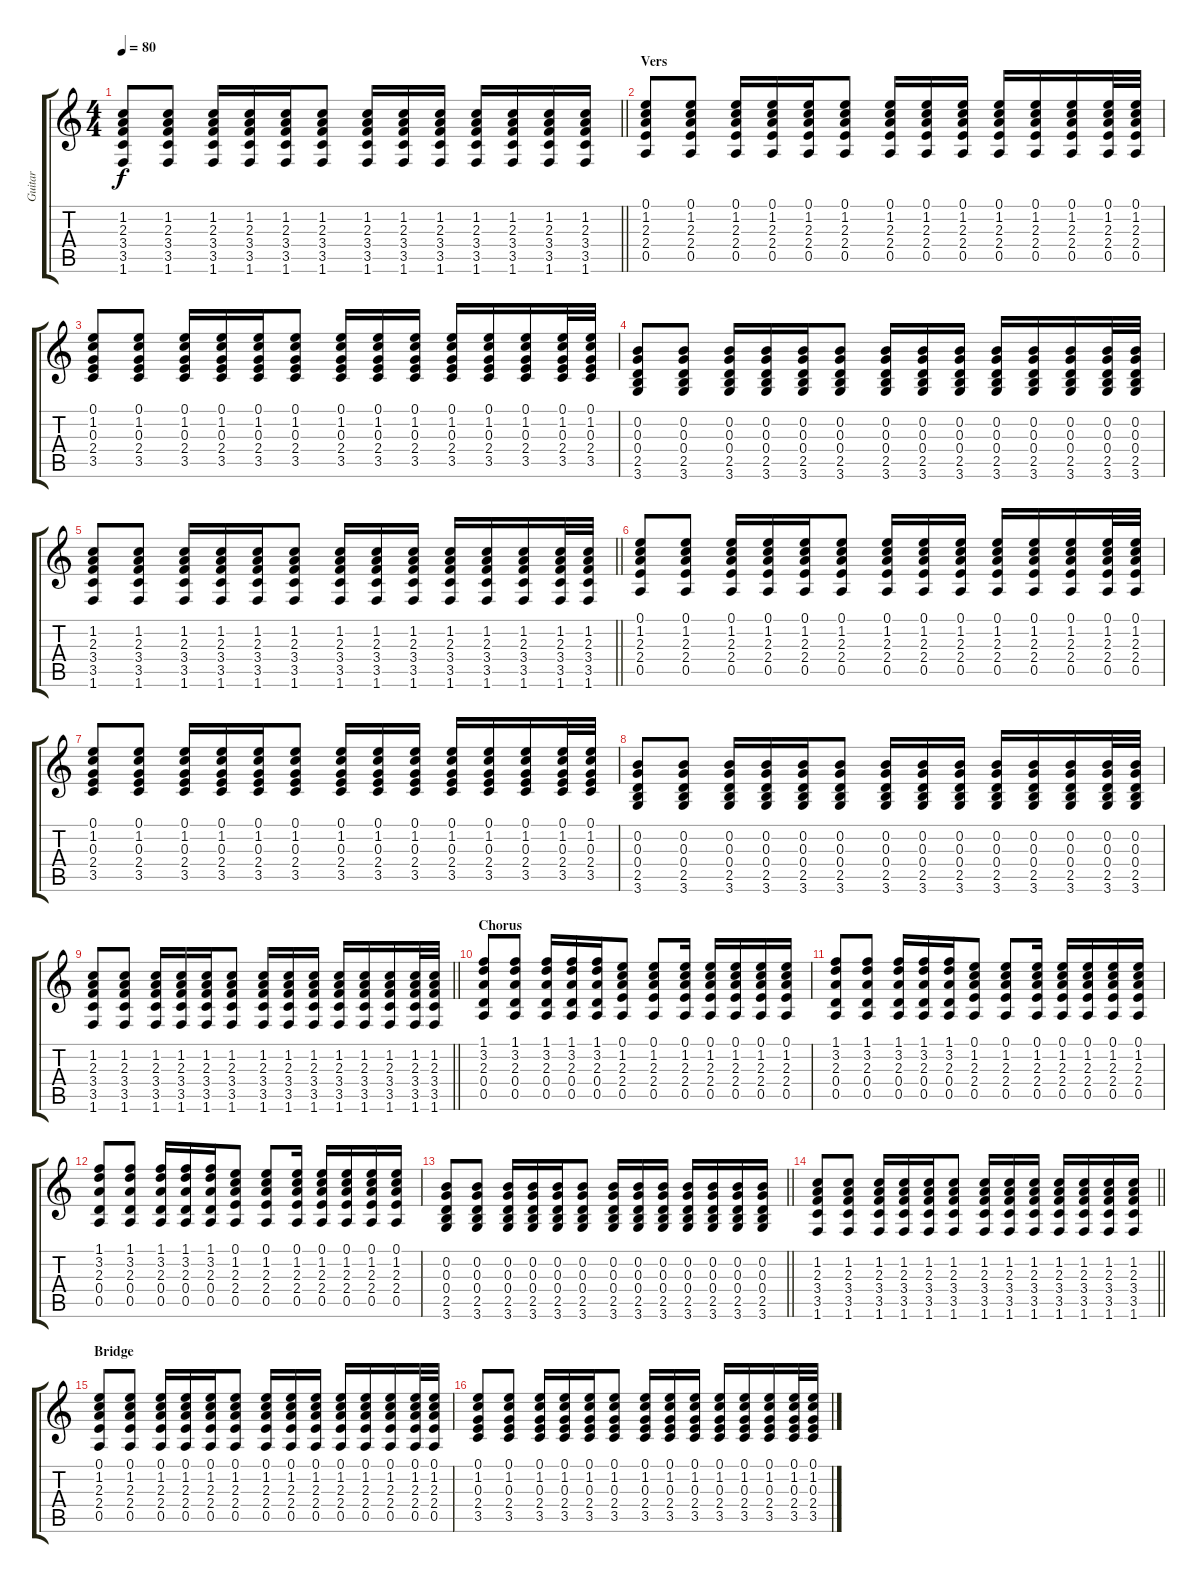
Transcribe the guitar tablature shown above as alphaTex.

\track ("Guitar" "Guitar") {instrument acousticguitarsteel}
\staff {score tabs}
\tuning (E4 B3 G3 D3 A2 E2) {hide}
\ts (4 4)
\tempo 80
\clef g2
\barLineRight lightlight
\ks c
(1.2 2.3 3.4 3.5 1.6).8{dy f} (1.2 2.3 3.4 3.5 1.6).8 (1.2 2.3 3.4 3.5 1.6).16 (1.2 2.3 3.4 3.5 1.6).16 (1.2 2.3 3.4 3.5 1.6).16 (1.2 2.3 3.4 3.5 1.6).8 (1.2 2.3 3.4 3.5 1.6).16 (1.2 2.3 3.4 3.5 1.6).16 (1.2 2.3 3.4 3.5 1.6).16 (1.2 2.3 3.4 3.5 1.6).16 (1.2 2.3 3.4 3.5 1.6).16 (1.2 2.3 3.4 3.5 1.6).16 (1.2 2.3 3.4 3.5 1.6).16 |
\section ("" "Vers")
(0.1 1.2 2.3 2.4 0.5).8 (0.1 1.2 2.3 2.4 0.5).8 (0.1 1.2 2.3 2.4 0.5).16 (0.1 1.2 2.3 2.4 0.5).16 (0.1 1.2 2.3 2.4 0.5).16 (0.1 1.2 2.3 2.4 0.5).8 (0.1 1.2 2.3 2.4 0.5).16 (0.1 1.2 2.3 2.4 0.5).16 (0.1 1.2 2.3 2.4 0.5).16 (0.1 1.2 2.3 2.4 0.5).16 (0.1 1.2 2.3 2.4 0.5).16 (0.1 1.2 2.3 2.4 0.5).16 (0.1 1.2 2.3 2.4 0.5).32 (0.1 1.2 2.3 2.4 0.5).32 |
(0.1 1.2 0.3 2.4 3.5).8 (0.1 1.2 0.3 2.4 3.5).8 (0.1 1.2 0.3 2.4 3.5).16 (0.1 1.2 0.3 2.4 3.5).16 (0.1 1.2 0.3 2.4 3.5).16 (0.1 1.2 0.3 2.4 3.5).8 (0.1 1.2 0.3 2.4 3.5).16 (0.1 1.2 0.3 2.4 3.5).16 (0.1 1.2 0.3 2.4 3.5).16 (0.1 1.2 0.3 2.4 3.5).16 (0.1 1.2 0.3 2.4 3.5).16 (0.1 1.2 0.3 2.4 3.5).16 (0.1 1.2 0.3 2.4 3.5).32 (0.1 1.2 0.3 2.4 3.5).32 |
(0.2 0.3 0.4 2.5 3.6).8 (0.2 0.3 0.4 2.5 3.6).8 (0.2 0.3 0.4 2.5 3.6).16 (0.2 0.3 0.4 2.5 3.6).16 (0.2 0.3 0.4 2.5 3.6).16 (0.2 0.3 0.4 2.5 3.6).8 (0.2 0.3 0.4 2.5 3.6).16 (0.2 0.3 0.4 2.5 3.6).16 (0.2 0.3 0.4 2.5 3.6).16 (0.2 0.3 0.4 2.5 3.6).16 (0.2 0.3 0.4 2.5 3.6).16 (0.2 0.3 0.4 2.5 3.6).16 (0.2 0.3 0.4 2.5 3.6).32 (0.2 0.3 0.4 2.5 3.6).32 |
\barLineRight lightlight
(1.2 2.3 3.4 3.5 1.6).8 (1.2 2.3 3.4 3.5 1.6).8 (1.2 2.3 3.4 3.5 1.6).16 (1.2 2.3 3.4 3.5 1.6).16 (1.2 2.3 3.4 3.5 1.6).16 (1.2 2.3 3.4 3.5 1.6).8 (1.2 2.3 3.4 3.5 1.6).16 (1.2 2.3 3.4 3.5 1.6).16 (1.2 2.3 3.4 3.5 1.6).16 (1.2 2.3 3.4 3.5 1.6).16 (1.2 2.3 3.4 3.5 1.6).16 (1.2 2.3 3.4 3.5 1.6).16 (1.2 2.3 3.4 3.5 1.6).32 (1.2 2.3 3.4 3.5 1.6).32 |
(0.1 1.2 2.3 2.4 0.5).8 (0.1 1.2 2.3 2.4 0.5).8 (0.1 1.2 2.3 2.4 0.5).16 (0.1 1.2 2.3 2.4 0.5).16 (0.1 1.2 2.3 2.4 0.5).16 (0.1 1.2 2.3 2.4 0.5).8 (0.1 1.2 2.3 2.4 0.5).16 (0.1 1.2 2.3 2.4 0.5).16 (0.1 1.2 2.3 2.4 0.5).16 (0.1 1.2 2.3 2.4 0.5).16 (0.1 1.2 2.3 2.4 0.5).16 (0.1 1.2 2.3 2.4 0.5).16 (0.1 1.2 2.3 2.4 0.5).32 (0.1 1.2 2.3 2.4 0.5).32 |
(0.1 1.2 0.3 2.4 3.5).8 (0.1 1.2 0.3 2.4 3.5).8 (0.1 1.2 0.3 2.4 3.5).16 (0.1 1.2 0.3 2.4 3.5).16 (0.1 1.2 0.3 2.4 3.5).16 (0.1 1.2 0.3 2.4 3.5).8 (0.1 1.2 0.3 2.4 3.5).16 (0.1 1.2 0.3 2.4 3.5).16 (0.1 1.2 0.3 2.4 3.5).16 (0.1 1.2 0.3 2.4 3.5).16 (0.1 1.2 0.3 2.4 3.5).16 (0.1 1.2 0.3 2.4 3.5).16 (0.1 1.2 0.3 2.4 3.5).32 (0.1 1.2 0.3 2.4 3.5).32 |
(0.2 0.3 0.4 2.5 3.6).8 (0.2 0.3 0.4 2.5 3.6).8 (0.2 0.3 0.4 2.5 3.6).16 (0.2 0.3 0.4 2.5 3.6).16 (0.2 0.3 0.4 2.5 3.6).16 (0.2 0.3 0.4 2.5 3.6).8 (0.2 0.3 0.4 2.5 3.6).16 (0.2 0.3 0.4 2.5 3.6).16 (0.2 0.3 0.4 2.5 3.6).16 (0.2 0.3 0.4 2.5 3.6).16 (0.2 0.3 0.4 2.5 3.6).16 (0.2 0.3 0.4 2.5 3.6).16 (0.2 0.3 0.4 2.5 3.6).32 (0.2 0.3 0.4 2.5 3.6).32 |
\barLineRight lightlight
(1.2 2.3 3.4 3.5 1.6).8 (1.2 2.3 3.4 3.5 1.6).8 (1.2 2.3 3.4 3.5 1.6).16 (1.2 2.3 3.4 3.5 1.6).16 (1.2 2.3 3.4 3.5 1.6).16 (1.2 2.3 3.4 3.5 1.6).8 (1.2 2.3 3.4 3.5 1.6).16 (1.2 2.3 3.4 3.5 1.6).16 (1.2 2.3 3.4 3.5 1.6).16 (1.2 2.3 3.4 3.5 1.6).16 (1.2 2.3 3.4 3.5 1.6).16 (1.2 2.3 3.4 3.5 1.6).16 (1.2 2.3 3.4 3.5 1.6).32 (1.2 2.3 3.4 3.5 1.6).32 |
\section ("" "Chorus")
(1.1 3.2 2.3 0.4 0.5).8 (1.1 3.2 2.3 0.4 0.5).8 (1.1 3.2 2.3 0.4 0.5).16 (1.1 3.2 2.3 0.4 0.5).16 (1.1 3.2 2.3 0.4 0.5).16 (0.1 1.2 2.3 2.4 0.5).8 (0.1 1.2 2.3 2.4 0.5).8 (0.1 1.2 2.3 2.4 0.5).16 (0.1 1.2 2.3 2.4 0.5).16 (0.1 1.2 2.3 2.4 0.5).16 (0.1 1.2 2.3 2.4 0.5).16 (0.1 1.2 2.3 2.4 0.5).16 |
(1.1 3.2 2.3 0.4 0.5).8 (1.1 3.2 2.3 0.4 0.5).8 (1.1 3.2 2.3 0.4 0.5).16 (1.1 3.2 2.3 0.4 0.5).16 (1.1 3.2 2.3 0.4 0.5).16 (0.1 1.2 2.3 2.4 0.5).8 (0.1 1.2 2.3 2.4 0.5).8 (0.1 1.2 2.3 2.4 0.5).16 (0.1 1.2 2.3 2.4 0.5).16 (0.1 1.2 2.3 2.4 0.5).16 (0.1 1.2 2.3 2.4 0.5).16 (0.1 1.2 2.3 2.4 0.5).16 |
(1.1 3.2 2.3 0.4 0.5).8 (1.1 3.2 2.3 0.4 0.5).8 (1.1 3.2 2.3 0.4 0.5).16 (1.1 3.2 2.3 0.4 0.5).16 (1.1 3.2 2.3 0.4 0.5).16 (0.1 1.2 2.3 2.4 0.5).8 (0.1 1.2 2.3 2.4 0.5).8 (0.1 1.2 2.3 2.4 0.5).16 (0.1 1.2 2.3 2.4 0.5).16 (0.1 1.2 2.3 2.4 0.5).16 (0.1 1.2 2.3 2.4 0.5).16 (0.1 1.2 2.3 2.4 0.5).16 |
\barLineRight lightlight
(0.2 0.3 0.4 2.5 3.6).8 (0.2 0.3 0.4 2.5 3.6).8 (0.2 0.3 0.4 2.5 3.6).16 (0.2 0.3 0.4 2.5 3.6).16 (0.2 0.3 0.4 2.5 3.6).16 (0.2 0.3 0.4 2.5 3.6).8 (0.2 0.3 0.4 2.5 3.6).16 (0.2 0.3 0.4 2.5 3.6).16 (0.2 0.3 0.4 2.5 3.6).16 (0.2 0.3 0.4 2.5 3.6).16 (0.2 0.3 0.4 2.5 3.6).16 (0.2 0.3 0.4 2.5 3.6).16 (0.2 0.3 0.4 2.5 3.6).16 |
\barLineRight lightlight
(1.2 2.3 3.4 3.5 1.6).8 (1.2 2.3 3.4 3.5 1.6).8 (1.2 2.3 3.4 3.5 1.6).16 (1.2 2.3 3.4 3.5 1.6).16 (1.2 2.3 3.4 3.5 1.6).16 (1.2 2.3 3.4 3.5 1.6).8 (1.2 2.3 3.4 3.5 1.6).16 (1.2 2.3 3.4 3.5 1.6).16 (1.2 2.3 3.4 3.5 1.6).16 (1.2 2.3 3.4 3.5 1.6).16 (1.2 2.3 3.4 3.5 1.6).16 (1.2 2.3 3.4 3.5 1.6).16 (1.2 2.3 3.4 3.5 1.6).16 |
\section ("" "Bridge")
(0.1 1.2 2.3 2.4 0.5).8 (0.1 1.2 2.3 2.4 0.5).8 (0.1 1.2 2.3 2.4 0.5).16 (0.1 1.2 2.3 2.4 0.5).16 (0.1 1.2 2.3 2.4 0.5).16 (0.1 1.2 2.3 2.4 0.5).8 (0.1 1.2 2.3 2.4 0.5).16 (0.1 1.2 2.3 2.4 0.5).16 (0.1 1.2 2.3 2.4 0.5).16 (0.1 1.2 2.3 2.4 0.5).16 (0.1 1.2 2.3 2.4 0.5).16 (0.1 1.2 2.3 2.4 0.5).16 (0.1 1.2 2.3 2.4 0.5).32 (0.1 1.2 2.3 2.4 0.5).32 |
(0.1 1.2 0.3 2.4 3.5).8 (0.1 1.2 0.3 2.4 3.5).8 (0.1 1.2 0.3 2.4 3.5).16 (0.1 1.2 0.3 2.4 3.5).16 (0.1 1.2 0.3 2.4 3.5).16 (0.1 1.2 0.3 2.4 3.5).8 (0.1 1.2 0.3 2.4 3.5).16 (0.1 1.2 0.3 2.4 3.5).16 (0.1 1.2 0.3 2.4 3.5).16 (0.1 1.2 0.3 2.4 3.5).16 (0.1 1.2 0.3 2.4 3.5).16 (0.1 1.2 0.3 2.4 3.5).16 (0.1 1.2 0.3 2.4 3.5).32 (0.1 1.2 0.3 2.4 3.5).32
